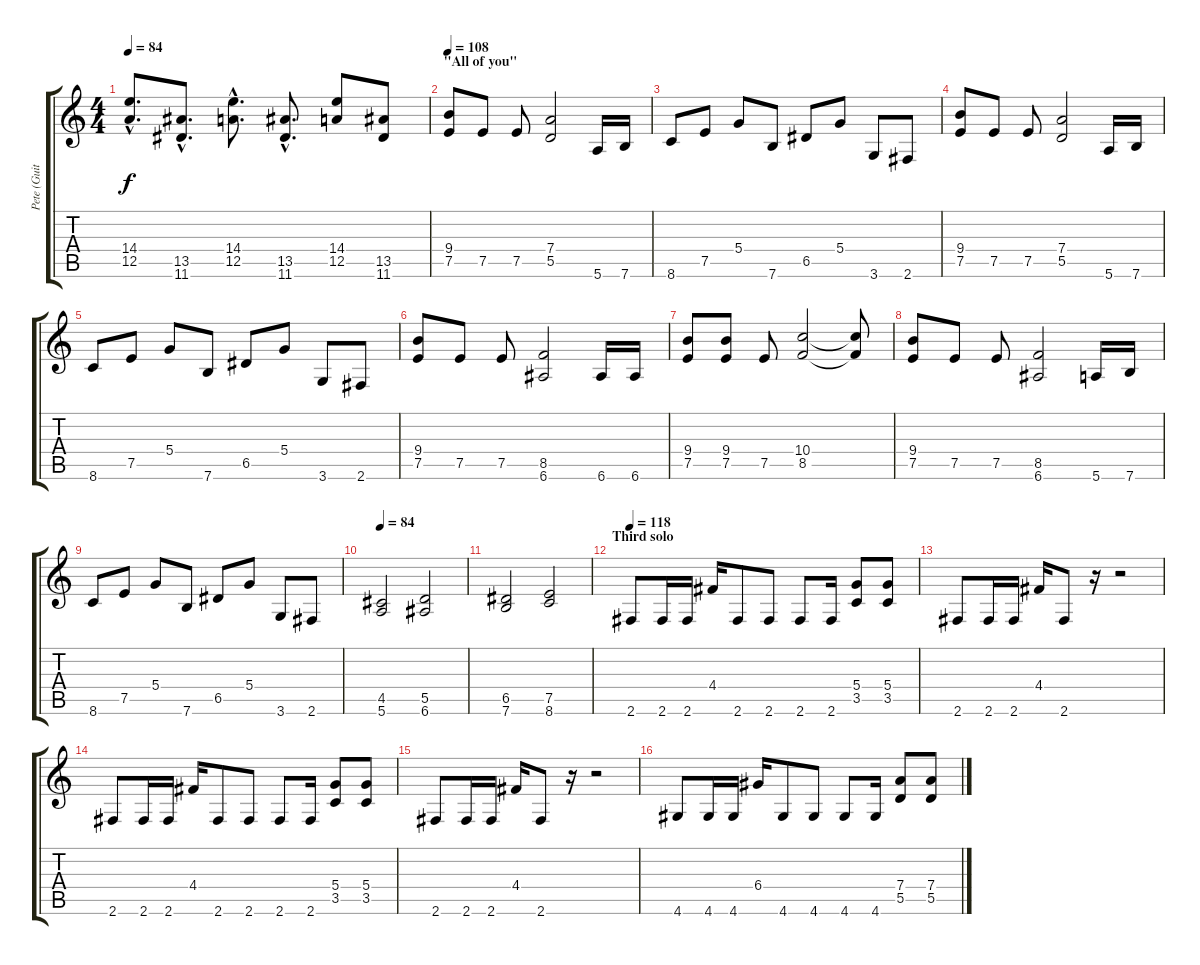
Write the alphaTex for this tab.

\track ("Pete (Guitar)" "Pete (Guit") {instrument overdrivenguitar}
\staff {score tabs}
\tuning (E4 B3 G3 D3 A2 E2) {hide}
\ts (4 4)
\tempo 84
\clef g2
\ks c
(14.4{hac} 12.5{hac}).8{d dy f} (13.5{hac} 11.6{hac}).8{d} (14.4{hac} 12.5{hac}).8{d} (13.5{hac} 11.6{hac}).8{d} (14.4 12.5).8 (13.5 11.6).8 |
\section ("" "\"All of you\"")
\tempo 108
(9.4 7.5).8 7.5.8 7.5.8 (7.4 5.5).2 5.6.16 7.6.16 |
8.6.8 7.5.8 5.4.8 7.6.8 6.5.8 5.4.8 3.6.8 2.6.8 |
(9.4 7.5).8 7.5.8 7.5.8 (7.4 5.5).2 5.6.16 7.6.16 |
8.6.8 7.5.8 5.4.8 7.6.8 6.5.8 5.4.8 3.6.8 2.6.8 |
(9.4 7.5).8 7.5.8 7.5.8 (8.5 6.6).2 6.6.16 6.6.16 |
(9.4 7.5).8 (9.4 7.5).8 7.5.8 (10.4 8.5).2 (10.4{t} 8.5{t}).8 |
(9.4 7.5).8 7.5.8 7.5.8 (8.5 6.6).2 5.6.16 7.6.16 |
8.6.8 7.5.8 5.4.8 7.6.8 6.5.8 5.4.8 3.6.8 2.6.8 |
\tempo 84
(4.5 5.6).2 (5.5 6.6).2 |
(6.5 7.6).2 (7.5 8.6).2 |
\section ("" "Third solo")
\tempo 118
2.6.8 2.6.16 2.6.16 4.4.16 2.6.8 2.6.8 2.6.8 2.6.16 (5.4 3.5).8 (5.4 3.5).8 |
2.6.8 2.6.16 2.6.16 4.4.16 2.6.8 r.16 r.2 |
2.6.8 2.6.16 2.6.16 4.4.16 2.6.8 2.6.8 2.6.8 2.6.16 (5.4 3.5).8 (5.4 3.5).8 |
2.6.8 2.6.16 2.6.16 4.4.16 2.6.8 r.16 r.2 |
4.6.8 4.6.16 4.6.16 6.4.16 4.6.8 4.6.8 4.6.8 4.6.16 (7.4 5.5).8 (7.4 5.5).8
